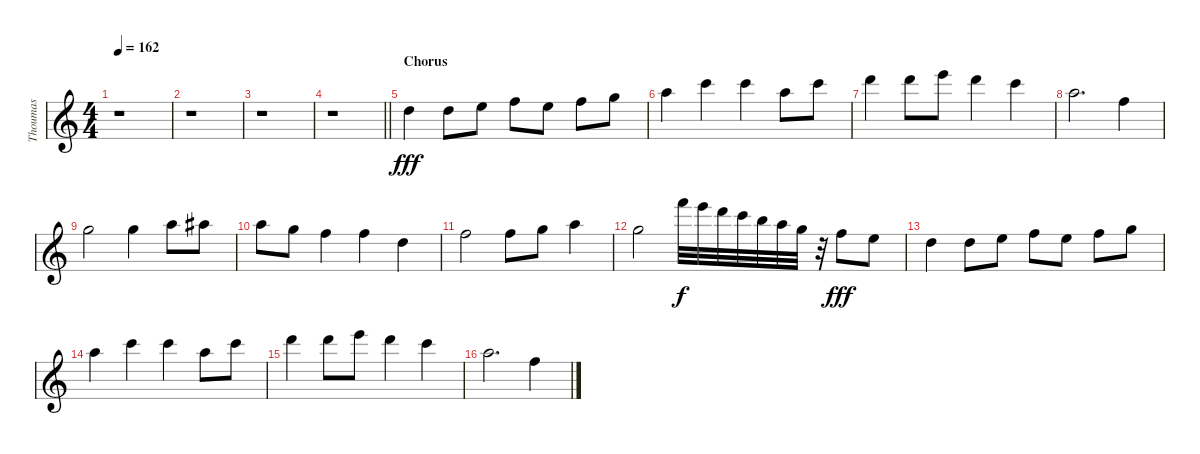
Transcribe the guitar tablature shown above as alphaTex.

\track ("Thoumas" "Thoumas") {instrument acousticgrandpiano}
\staff {score}
\tuning (E5 B4 G4 D4 A3 E3) {hide}
\ts (4 4)
\tempo 162
\clef g2
\ks c
r.1{dy pp} |
r.1 |
r.1 |
\barLineRight lightlight
r.1 |
\section ("" "Chorus")
3.2.4{dy fff volume 16 instrument brightacousticpiano} 3.2.8 0.1.8 1.1.8 0.1.8 1.1.8 3.1.8 |
5.1.4 8.1.4 8.1.4 5.1.8 8.1.8 |
10.1.4 10.1.8 12.1.8 10.1.4 8.1.4 |
10.2.2{d} 10.3.4 |
8.2.2 8.2.4 5.1.8 6.1.8 |
5.1.8 3.1.8 1.1.4 1.1.4 3.2.4 |
1.1.2 1.1.8 3.1.8 5.1.4 |
3.1.2 13.1.32{dy f} 12.1.32 10.1.32 8.1.32 7.1.32 5.1.32 3.1.32 r.32 1.1.8{dy fff} 0.1.8 |
3.2.4 3.2.8 0.1.8 1.1.8 0.1.8 1.1.8 3.1.8 |
5.1.4 8.1.4 8.1.4 5.1.8 8.1.8 |
10.1.4 10.1.8 12.1.8 10.1.4 8.1.4 |
10.2.2{d} 10.3.4
